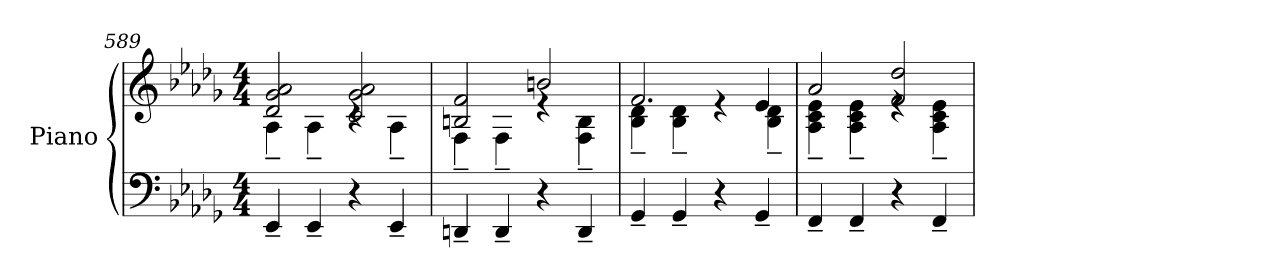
**kern	**kern
*part1	*part1
*staff2	*staff1
*I"Piano	*
*I'Pno.	*
*clefF4	*clefG2
*k[b-e-a-d-g-]	*k[b-e-a-d-g-]
*M4/4	*M4/4
=589	=589
*	*^
4EE-~/	2d-/ 2g-/ 2a-/	4A-~\
4EE-~/	.	4A-~\
4r	2c/ 2g-/ 2a-/	4rc
4EE-~/	.	4A-~\
!!LO:PB:g=z	!!
=590	=590	=590
4DDn~/	2Bn/ 2f/	4F~\
4DD~/	.	4F~\
4r	2bn/	4re
4DD~/	.	4F\~ 4B\~
=591	=591	=591
4GG-~/	2.f/	4B-\~ 4d-\~
4GG-~/	.	4B-\~ 4d-\~
4r	.	4re
4GG-~/	4e-/	4B-\~ 4d-\~
=592	=592	=592
4FF~/	2a-/	4A-\~ 4c\~ 4e-\~
4FF~/	.	4A-\~ 4c\~ 4e-\~
4r	2f/ 2dd-/	4re
4FF~/	.	4A-\~ 4c\~ 4e-\~
*	*v	*v
=	=
*-	*-
